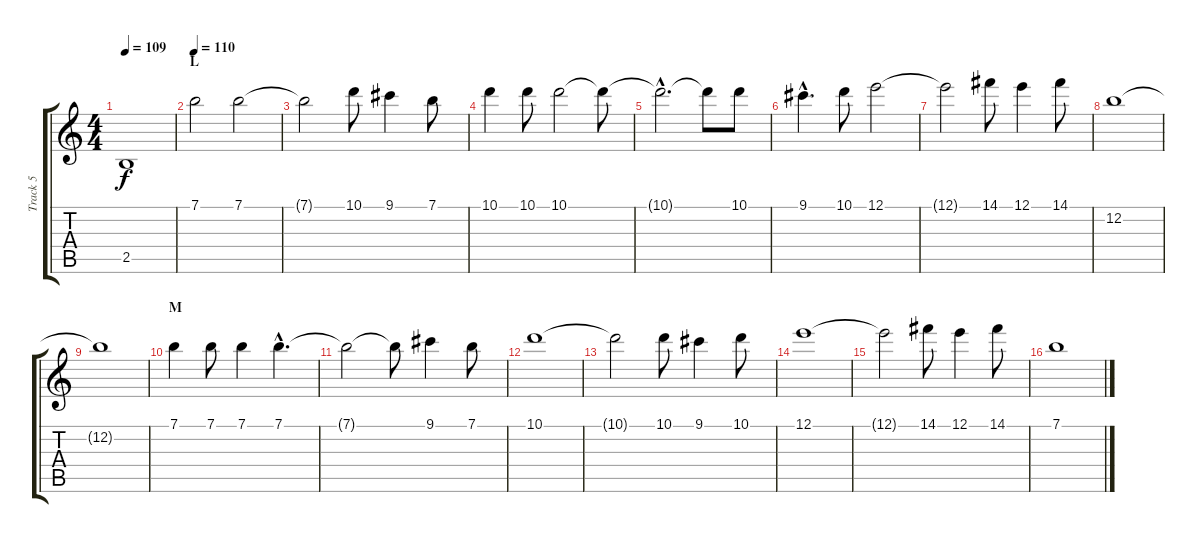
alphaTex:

\track ("Track 5" "Track 5") {instrument overdrivenguitar}
\staff {score tabs}
\tuning (E4 B3 G3 D3 A2 E2) {hide}
\ts (4 4)
\tempo 109
\clef g2
\ks c
2.5{t}.1{dy f} |
\section ("" "L")
\tempo 110
7.1.2 7.1.2 |
7.1{t}.2 10.1.8 9.1.4 7.1.8 |
10.1.4 10.1.8 10.1.2 10.1{t}.8 |
10.1{hac t}.2{d} 10.1{t}.8 10.1.8 |
9.1{hac}.4{d} 10.1.8 12.1.2 |
12.1{t}.2 14.1.8 12.1.4 14.1.8 |
12.2.1 |
12.2{t}.1 |
\section ("" "M")
7.1.4 7.1.8 7.1.4 7.1{hac}.4{d} |
7.1{t}.2 7.1{t}.8 9.1.4 7.1.8 |
10.1.1 |
10.1{t}.2 10.1.8 9.1.4 10.1.8 |
12.1.1 |
12.1{t}.2 14.1.8 12.1.4 14.1.8 |
7.1.1
